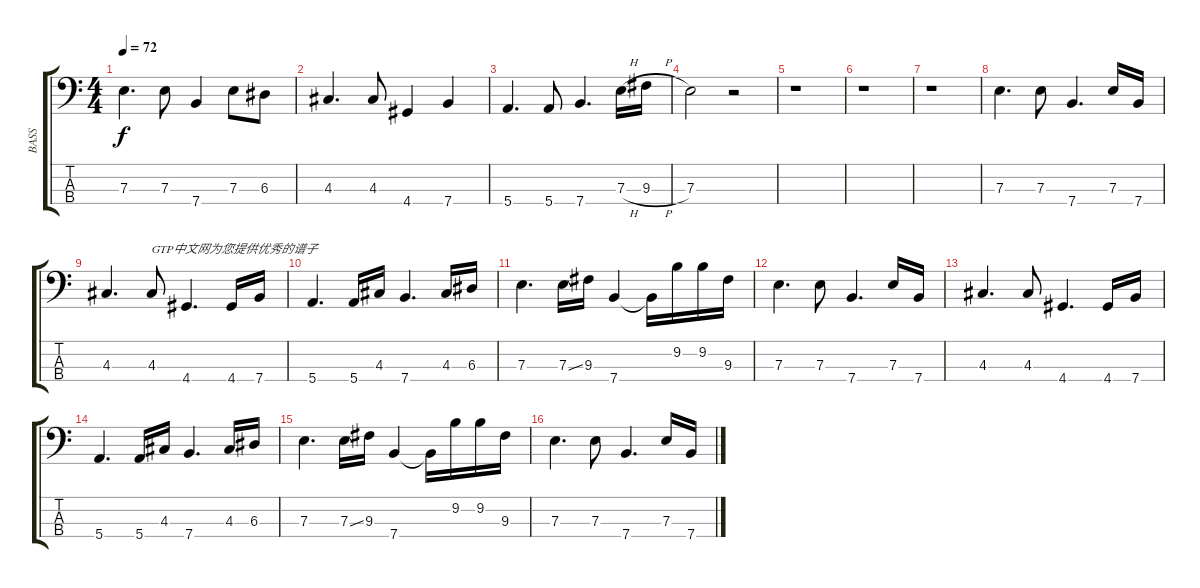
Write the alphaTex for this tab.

\track ("BASS" "BASS") {instrument electricbassfinger}
\staff {score tabs}
\tuning (G2 D2 A1 E1) {hide}
\ts (4 4)
\tempo 72
\clef f4
\ks c
7.3.4{d dy f} 7.3.8 7.4.4 7.3.8 6.3.8 |
4.3.4{d} 4.3.8 4.4.4 7.4.4 |
5.4.4{d} 5.4.8 7.4.4{d} 7.3{h}.16 9.3{h}.16 |
7.3.2 r.2 |
r.1 |
r.1 |
r.1 |
7.3.4{d} 7.3.8 7.4.4{d} 7.3.16 7.4.16 |
4.3.4{d} 4.3.8{txt "GTP中文网为您提供优秀的谱子"} 4.4.4{d} 4.4.16 7.4.16 |
5.4.4{d} 5.4.16 4.3.16 7.4.4{d} 4.3.16 6.3.16 |
7.3.4{d} 7.3{ss}.16 9.3.16 7.4.4 7.4{t}.16 9.2.16 9.2.16 9.3.16 |
7.3.4{d} 7.3.8 7.4.4{d} 7.3.16 7.4.16 |
4.3.4{d} 4.3.8 4.4.4{d} 4.4.16 7.4.16 |
5.4.4{d} 5.4.16 4.3.16 7.4.4{d} 4.3.16 6.3.16 |
7.3.4{d} 7.3{ss}.16 9.3.16 7.4.4 7.4{t}.16 9.2.16 9.2.16 9.3.16 |
7.3.4{d} 7.3.8 7.4.4{d} 7.3.16 7.4.16
